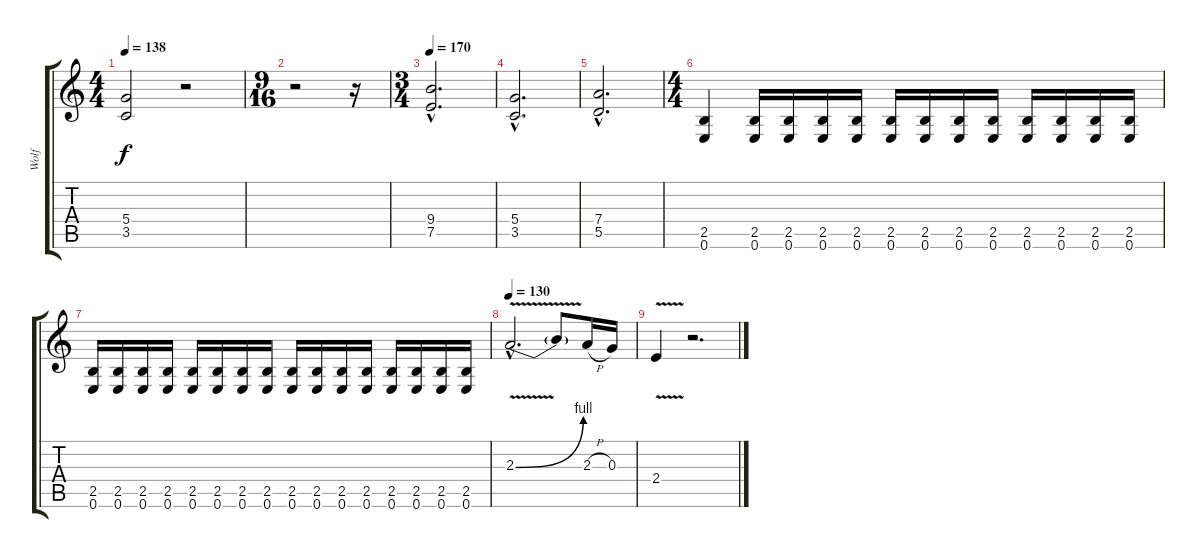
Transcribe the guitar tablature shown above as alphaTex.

\track ("Wolf" "Wolf") {instrument overdrivenguitar}
\staff {score tabs}
\tuning (E4 B3 G3 D3 A2 E2) {hide}
\ts (4 4)
\tempo 138
\clef g2
\ks c
(5.4 3.5).2{dy f} r.2 |
\ts (9 16)
r.2 r.16 |
\ts (3 4)
\tempo 170
(9.4{hac} 7.5{hac}).2{d} |
(5.4{hac} 3.5{hac}).2{d} |
(7.4{hac} 5.5{hac}).2{d} |
\ts (4 4)
(2.5 0.6).4 (2.5 0.6).16 (2.5 0.6).16 (2.5 0.6).16 (2.5 0.6).16 (2.5 0.6).16 (2.5 0.6).16 (2.5 0.6).16 (2.5 0.6).16 (2.5 0.6).16 (2.5 0.6).16 (2.5 0.6).16 (2.5 0.6).16 |
(2.5 0.6).16 (2.5 0.6).16 (2.5 0.6).16 (2.5 0.6).16 (2.5 0.6).16 (2.5 0.6).16 (2.5 0.6).16 (2.5 0.6).16 (2.5 0.6).16 (2.5 0.6).16 (2.5 0.6).16 (2.5 0.6).16 (2.5 0.6).16 (2.5 0.6).16 (2.5 0.6).16 (2.5 0.6).16 |
\tempo 130
2.3{be (bend 0 0 60 4) v hac}.2{d} 2.3{t}.8 2.3{h}.16 0.3.16 |
2.4{v}.4 r.2{d}
